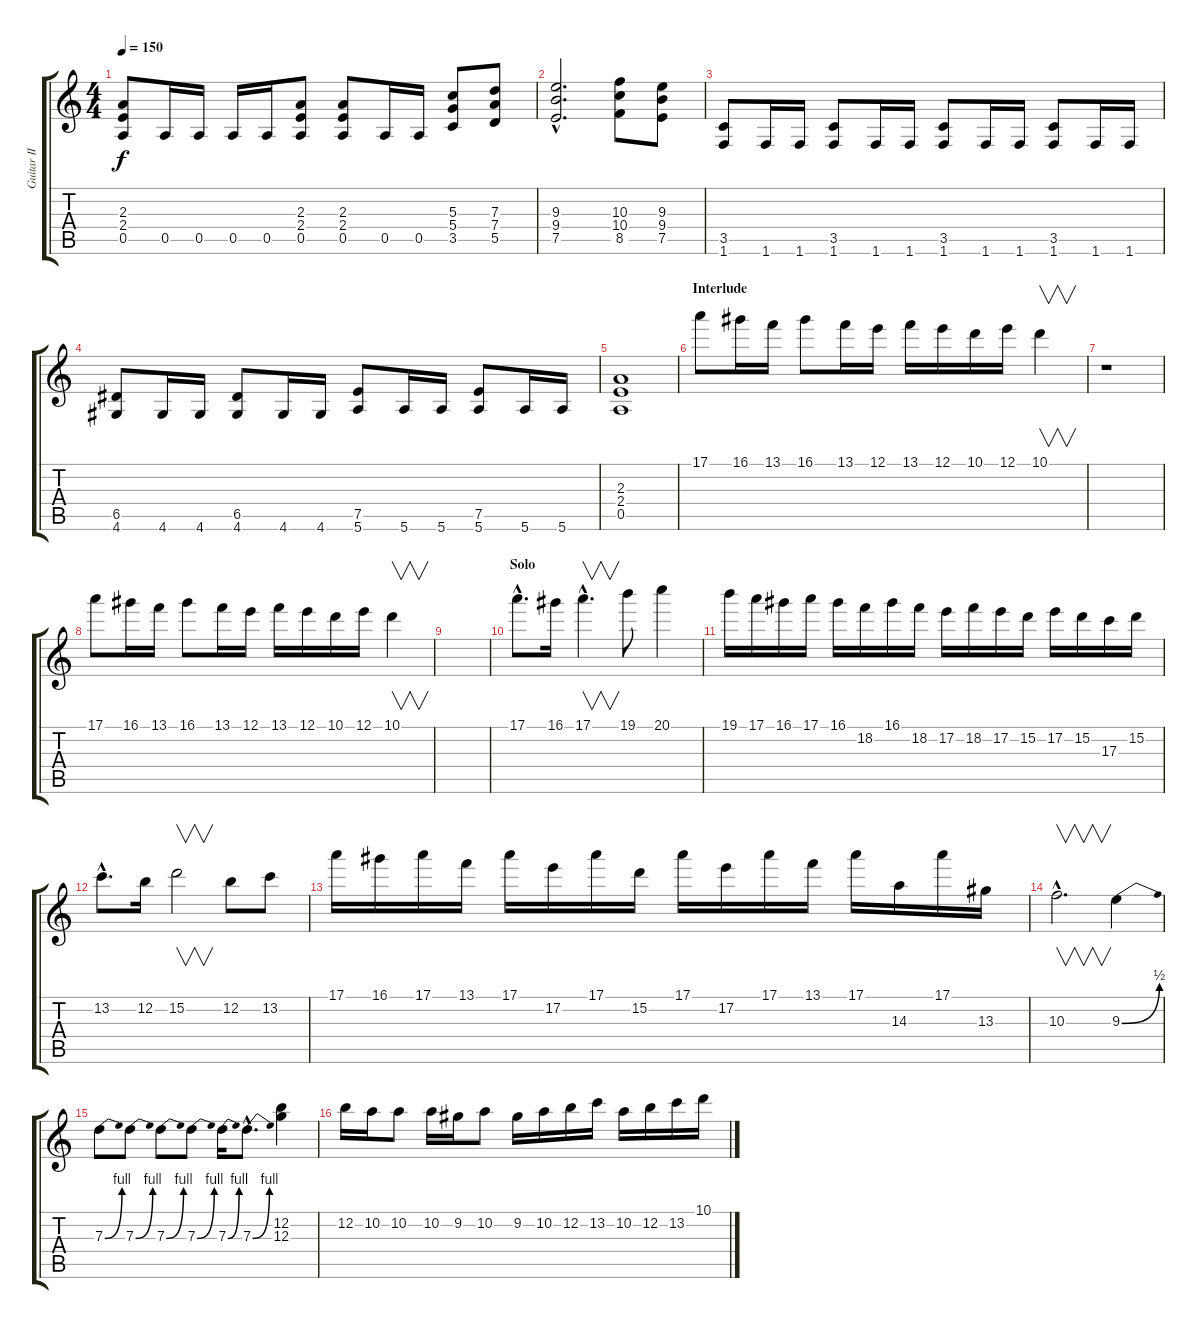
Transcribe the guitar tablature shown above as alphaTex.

\track ("Guitar II" "Guitar II") {instrument distortionguitar}
\staff {score tabs}
\tuning (E4 B3 G3 D3 A2 E2) {hide}
\ts (4 4)
\tempo 150
\clef g2
\ks c
(2.3 2.4 0.5).8{dy f} 0.5.16 0.5.16 0.5.16 0.5.16 (2.3 2.4 0.5).8 (2.3 2.4 0.5).8 0.5.16 0.5.16 (5.3 5.4 3.5).8 (7.3 7.4 5.5).8 |
(9.3{hac} 9.4{hac} 7.5{hac}).2{d} (10.3 10.4 8.5).8 (9.3 9.4 7.5).8 |
(3.5 1.6).8 1.6.16 1.6.16 (3.5 1.6).8 1.6.16 1.6.16 (3.5 1.6).8 1.6.16 1.6.16 (3.5 1.6).8 1.6.16 1.6.16 |
(6.5 4.6).8 4.6.16 4.6.16 (6.5 4.6).8 4.6.16 4.6.16 (7.5 5.6).8 5.6.16 5.6.16 (7.5 5.6).8 5.6.16 5.6.16 |
(2.3 2.4 0.5).1 |
\section ("" "Interlude")
17.1.8 16.1.16 13.1.16 16.1.8 13.1.16 12.1.16 13.1.16 12.1.16 10.1.16 12.1.16 10.1.4{v} |
r.1 |
17.1.8 16.1.16 13.1.16 16.1.8 13.1.16 12.1.16 13.1.16 12.1.16 10.1.16 12.1.16 10.1.4{v} |
|
\section ("" "Solo")
17.1{hac}.8{d} 16.1.16 17.1{hac}.4{v d} 19.1.8 20.1.4 |
19.1.16 17.1.16 16.1.16 17.1.16 16.1.16 18.2.16 16.1.16 18.2.16 17.2.16 18.2.16 17.2.16 15.2.16 17.2.16 15.2.16 17.3.16 15.2.16 |
13.2{hac}.8{d} 12.2.16 15.2.2{v} 12.2.8 13.2.8 |
17.1.16 16.1.16 17.1.16 13.1.16 17.1.16 17.2.16 17.1.16 15.2.16 17.1.16 17.2.16 17.1.16 13.1.16 17.1.16 14.3.16 17.1.16 13.3.16 |
10.3{hac}.2{v d} 9.3{be (bend 0 0 60 2)}.4 |
7.3{be (bend 0 0 60 4)}.8 7.3{be (bend 0 0 60 4)}.8 7.3{be (bend 0 0 60 4)}.8 7.3{be (bend 0 0 60 4)}.8 7.3{be (bend 0 0 60 4)}.16 7.3{be (bend 0 0 60 4) hac}.8{d} (12.2 12.3).4 |
12.2.16 10.2.16 10.2.8 10.2.16 9.2.16 10.2.8 9.2.16 10.2.16 12.2.16 13.2.16 10.2.16 12.2.16 13.2.16 10.1.16
